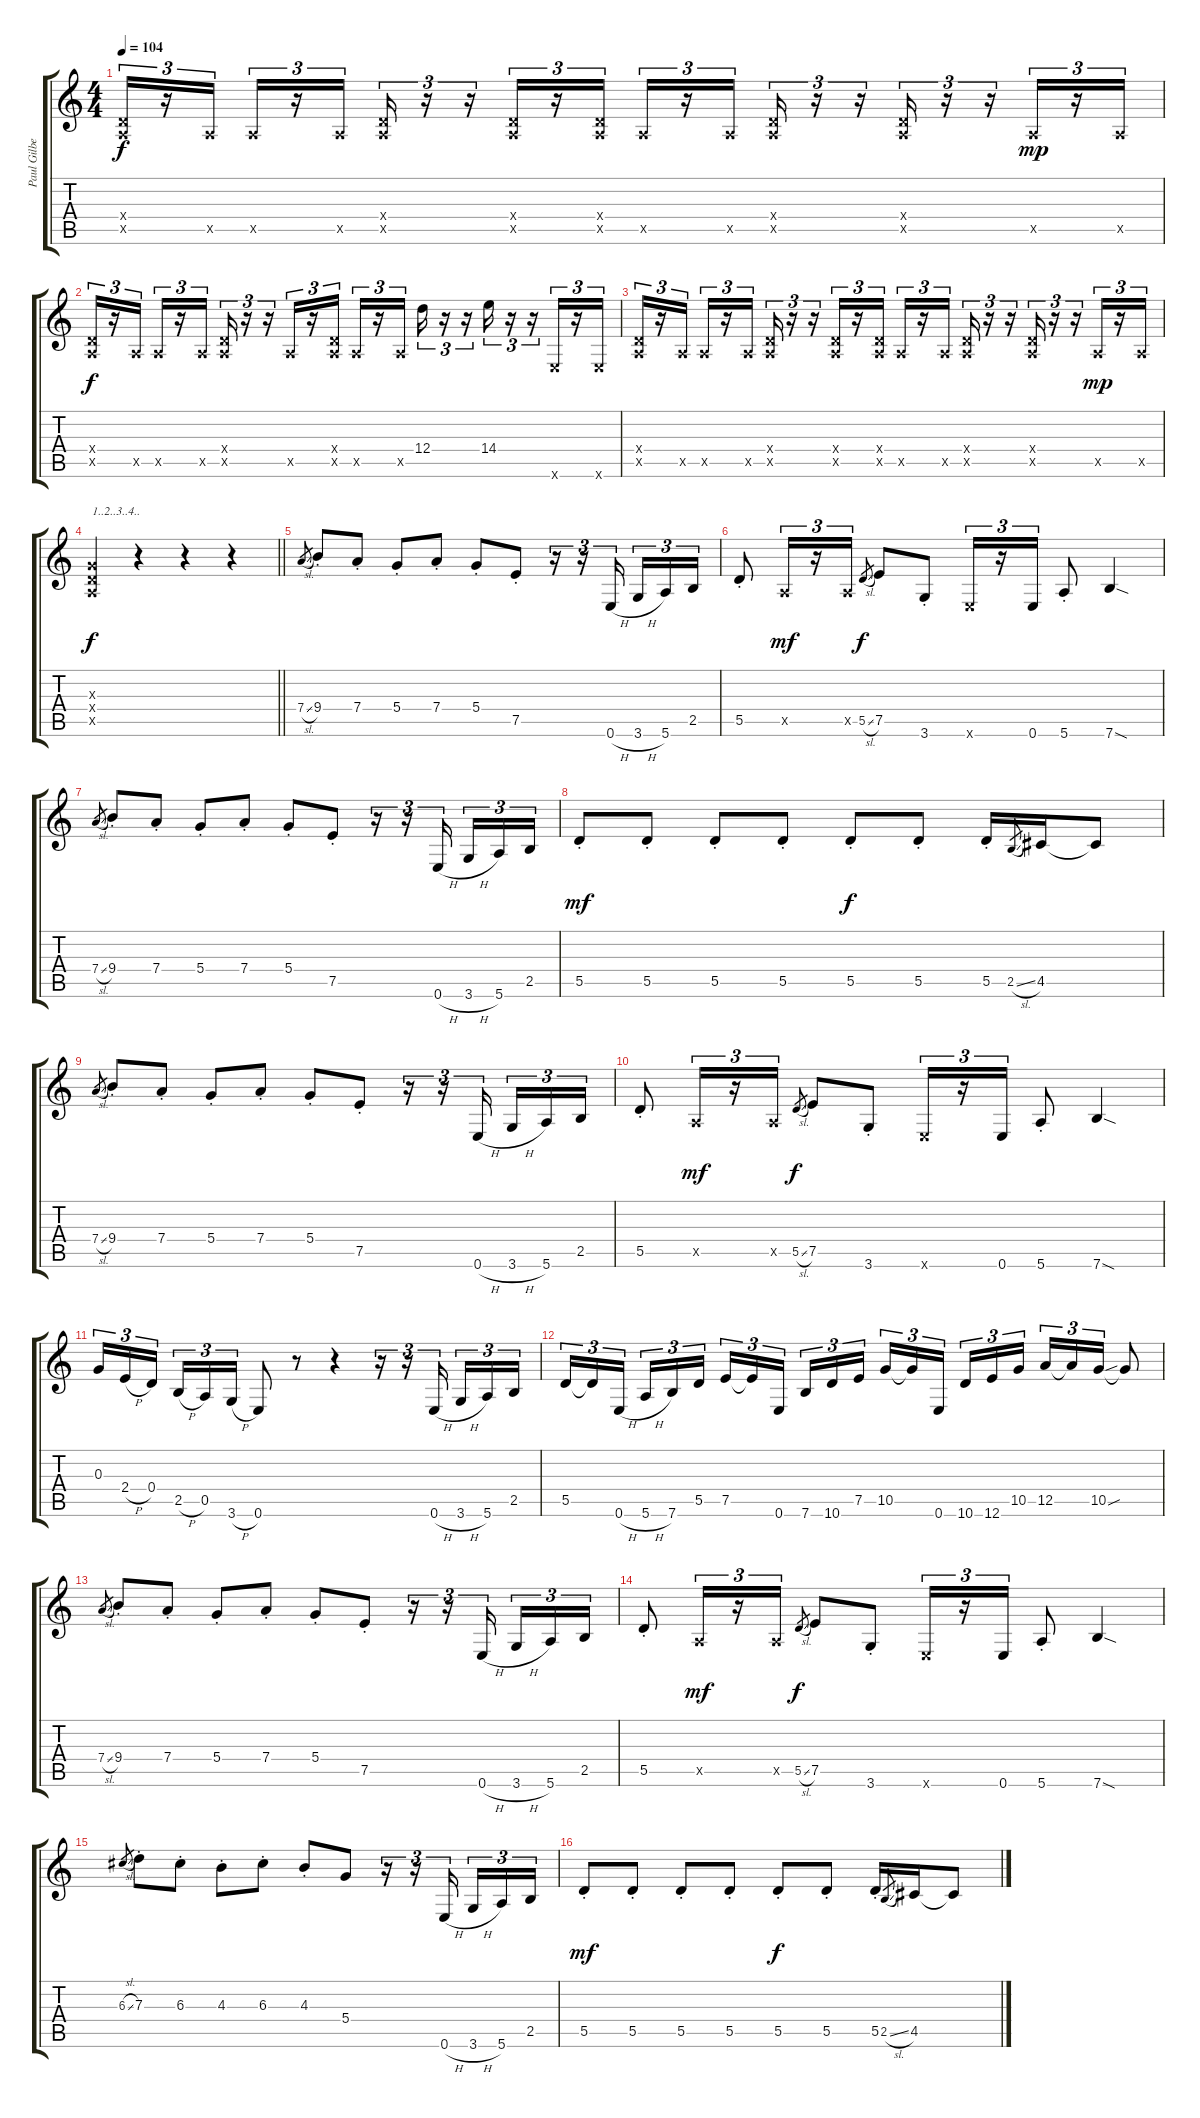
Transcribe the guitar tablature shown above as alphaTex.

\track ("Paul Gilbert" "Paul Gilbe") {instrument distortionguitar}
\staff {score tabs}
\tuning (E4 B3 G3 D3 A2 E2) {hide}
\ts (4 4)
\tempo 104
\clef g2
\ks c
(0.4{x} 0.5{x}).16{tu (3 2) dy f instrument distortionguitar} r.16{tu (3 2)} 0.5{x}.16{tu (3 2)} 0.5{x}.16{tu (3 2)} r.16{tu (3 2)} 0.5{x}.16{tu (3 2)} (0.4{x} 0.5{x}).16{tu (3 2)} r.16{tu (3 2)} r.16{tu (3 2)} (0.4{x} 0.5{x}).16{tu (3 2)} r.16{tu (3 2)} (0.4{x} 0.5{x}).16{tu (3 2)} 0.5{x}.16{tu (3 2)} r.16{tu (3 2)} 0.5{x}.16{tu (3 2)} (0.4{x} 0.5{x}).16{tu (3 2)} r.16{tu (3 2)} r.16{tu (3 2)} (0.4{x} 0.5{x}).16{tu (3 2)} r.16{tu (3 2)} r.16{tu (3 2)} 0.5{x}.16{tu (3 2) dy mp} r.16{tu (3 2)} 0.5{x}.16{tu (3 2)} |
(0.4{x} 0.5{x}).16{tu (3 2) dy f} r.16{tu (3 2)} 0.5{x}.16{tu (3 2)} 0.5{x}.16{tu (3 2)} r.16{tu (3 2)} 0.5{x}.16{tu (3 2)} (0.4{x} 0.5{x}).16{tu (3 2)} r.16{tu (3 2)} r.16{tu (3 2)} 0.5{x}.16{tu (3 2)} r.16{tu (3 2)} (0.4{x} 0.5{x}).16{tu (3 2)} 0.5{x}.16{tu (3 2)} r.16{tu (3 2)} 0.5{x}.16{tu (3 2)} 12.4.16{tu (3 2)} r.16{tu (3 2)} r.16{tu (3 2)} 14.4.16{tu (3 2)} r.16{tu (3 2)} r.16{tu (3 2)} 0.6{x}.16{tu (3 2)} r.16{tu (3 2)} 0.6{x}.16{tu (3 2)} |
(0.4{x} 0.5{x}).16{tu (3 2)} r.16{tu (3 2)} 0.5{x}.16{tu (3 2)} 0.5{x}.16{tu (3 2)} r.16{tu (3 2)} 0.5{x}.16{tu (3 2)} (0.4{x} 0.5{x}).16{tu (3 2)} r.16{tu (3 2)} r.16{tu (3 2)} (0.4{x} 0.5{x}).16{tu (3 2)} r.16{tu (3 2)} (0.4{x} 0.5{x}).16{tu (3 2)} 0.5{x}.16{tu (3 2)} r.16{tu (3 2)} 0.5{x}.16{tu (3 2)} (0.4{x} 0.5{x}).16{tu (3 2)} r.16{tu (3 2)} r.16{tu (3 2)} (0.4{x} 0.5{x}).16{tu (3 2)} r.16{tu (3 2)} r.16{tu (3 2)} 0.5{x}.16{tu (3 2) dy mp} r.16{tu (3 2)} 0.5{x}.16{tu (3 2)} |
\barLineRight lightlight
(0.3{x} 0.4{x} 0.5{x}).4{txt "1..2..3..4.." dy f} r.4 r.4 r.4 |
7.4{sl}.8{gr} 9.4{st}.8 7.4{st}.8 5.4{st}.8 7.4{st}.8 5.4{st}.8 7.5{st}.8 r.16{tu (3 2)} r.16{tu (3 2)} 0.6{h}.16{tu (3 2) beam splitsecondary} 3.6{h}.16{tu (3 2)} 5.6.16{tu (3 2)} 2.5.16{tu (3 2)} |
5.5{st}.8 0.5{x}.16{tu (3 2) dy mf} r.16{tu (3 2)} 0.5{x}.16{tu (3 2)} 5.5{sl}.8{gr dy f} 7.5.8 3.6{st}.8 0.6{x}.16{tu (3 2)} r.16{tu (3 2)} 0.6.16{tu (3 2)} 5.6{st}.8 7.6{sod}.4 |
7.4{sl}.8{gr} 9.4{st}.8 7.4{st}.8 5.4{st}.8 7.4{st}.8 5.4{st}.8 7.5{st}.8 r.16{tu (3 2)} r.16{tu (3 2)} 0.6{h}.16{tu (3 2) beam splitsecondary} 3.6{h}.16{tu (3 2)} 5.6.16{tu (3 2)} 2.5.16{tu (3 2)} |
5.5{st}.8{dy mf} 5.5{st}.8 5.5{st}.8 5.5{st}.8 5.5{st}.8{dy f} 5.5{st}.8 5.5{st}.16 2.5{sl}.8{gr} 4.5.16 4.5{t}.8 |
7.4{sl}.8{gr} 9.4{st}.8 7.4{st}.8 5.4{st}.8 7.4{st}.8 5.4{st}.8 7.5{st}.8 r.16{tu (3 2)} r.16{tu (3 2)} 0.6{h}.16{tu (3 2) beam splitsecondary} 3.6{h}.16{tu (3 2)} 5.6.16{tu (3 2)} 2.5.16{tu (3 2)} |
5.5{st}.8 0.5{x}.16{tu (3 2) dy mf} r.16{tu (3 2)} 0.5{x}.16{tu (3 2)} 5.5{sl}.8{gr dy f} 7.5.8 3.6{st}.8 0.6{x}.16{tu (3 2)} r.16{tu (3 2)} 0.6.16{tu (3 2)} 5.6{st}.8 7.6{sod}.4 |
0.3.16{tu (3 2)} 2.4{h}.16{tu (3 2)} 0.4.16{tu (3 2) beam splitsecondary} 2.5{h}.16{tu (3 2)} 0.5.16{tu (3 2)} 3.6{h}.16{tu (3 2)} 0.6.8 r.8 r.4 r.16{tu (3 2)} r.16{tu (3 2)} 0.6{h}.16{tu (3 2) beam splitsecondary} 3.6{h}.16{tu (3 2)} 5.6.16{tu (3 2)} 2.5.16{tu (3 2)} |
5.5.16{tu (3 2)} 5.5{t}.16{tu (3 2)} 0.6{h}.16{tu (3 2) beam splitsecondary} 5.6{h}.16{tu (3 2)} 7.6.16{tu (3 2)} 5.5.16{tu (3 2)} 7.5.16{tu (3 2)} 7.5{t}.16{tu (3 2)} 0.6.16{tu (3 2) beam splitsecondary} 7.6.16{tu (3 2)} 10.6.16{tu (3 2)} 7.5.16{tu (3 2)} 10.5.16{tu (3 2)} 10.5{t}.16{tu (3 2)} 0.6.16{tu (3 2) beam splitsecondary} 10.6.16{tu (3 2)} 12.6.16{tu (3 2)} 10.5.16{tu (3 2)} 12.5.16{tu (3 2)} 12.5{t}.16{tu (3 2)} 10.5{sou}.16{tu (3 2)} 10.5{t}.8 |
7.4{sl}.8{gr} 9.4{st}.8 7.4{st}.8 5.4{st}.8 7.4{st}.8 5.4{st}.8 7.5{st}.8 r.16{tu (3 2)} r.16{tu (3 2)} 0.6{h}.16{tu (3 2) beam splitsecondary} 3.6{h}.16{tu (3 2)} 5.6.16{tu (3 2)} 2.5.16{tu (3 2)} |
5.5{st}.8 0.5{x}.16{tu (3 2) dy mf} r.16{tu (3 2)} 0.5{x}.16{tu (3 2)} 5.5{sl}.8{gr dy f} 7.5.8 3.6{st}.8 0.6{x}.16{tu (3 2)} r.16{tu (3 2)} 0.6.16{tu (3 2)} 5.6{st}.8 7.6{sod}.4 |
6.3{sl}.8{gr} 7.3{st}.8 6.3{st}.8 4.3{st}.8 6.3{st}.8 4.3{st}.8 5.4.8 r.16{tu (3 2)} r.16{tu (3 2)} 0.6{h}.16{tu (3 2) beam splitsecondary} 3.6{h}.16{tu (3 2)} 5.6.16{tu (3 2)} 2.5.16{tu (3 2)} |
5.5{st}.8{dy mf} 5.5{st}.8 5.5{st}.8 5.5{st}.8 5.5{st}.8{dy f} 5.5{st}.8 5.5{st}.16 2.5{sl}.8{gr} 4.5.16 4.5{t}.8
